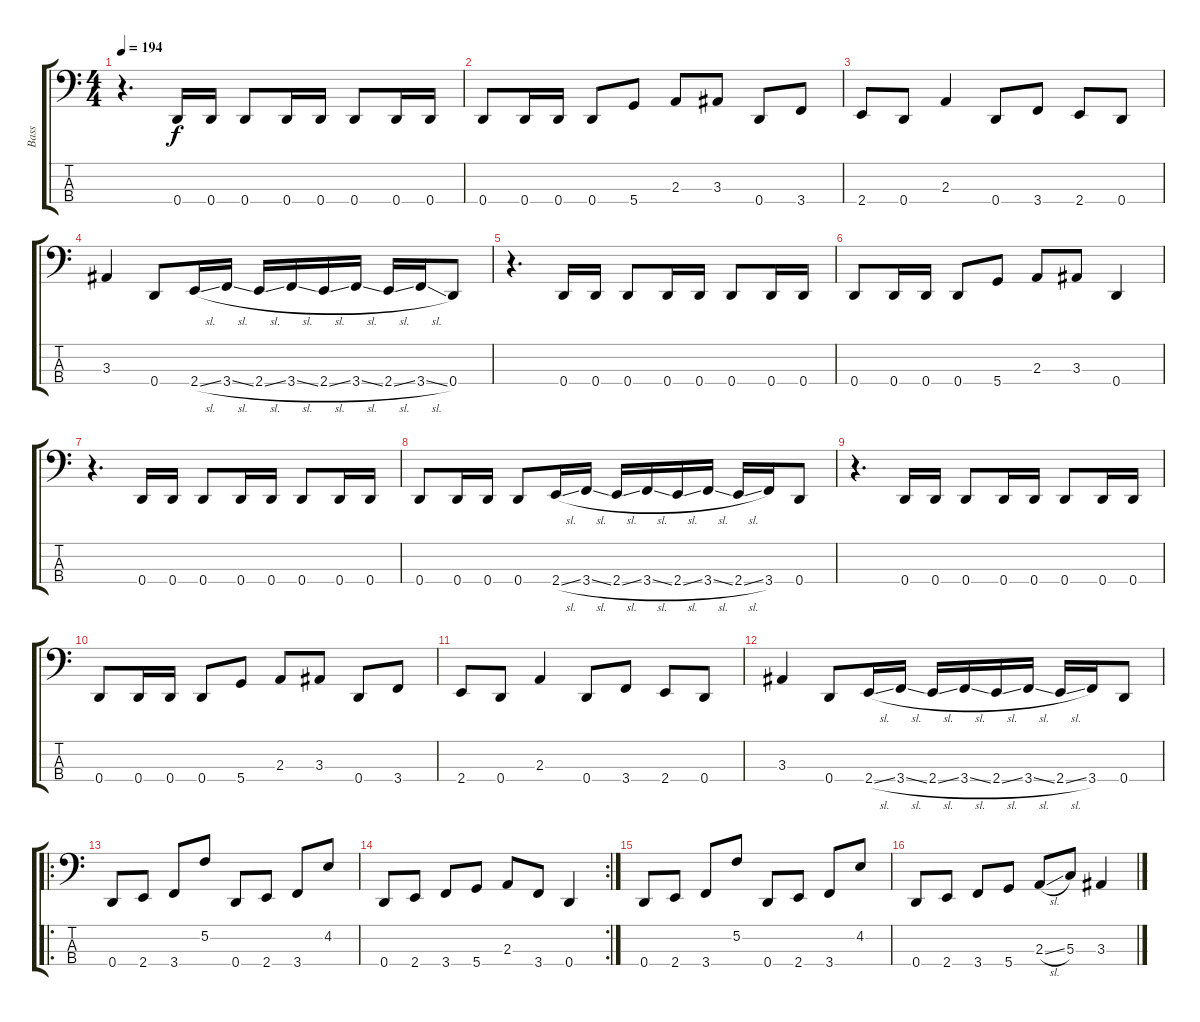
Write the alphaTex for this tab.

\track ("Bass" "Bass") {instrument electricbassfinger}
\staff {score tabs}
\tuning (F2 C2 G1 D1) {hide}
\ts (4 4)
\tempo 194
\clef f4
\ks c
r.4{d dy f} 0.4.16 0.4.16 0.4.8 0.4.16 0.4.16 0.4.8 0.4.16 0.4.16 |
0.4.8 0.4.16 0.4.16 0.4.8 5.4.8 2.3.8 3.3.8 0.4.8 3.4.8 |
2.4.8 0.4.8 2.3.4 0.4.8 3.4.8 2.4.8 0.4.8 |
3.3.4 0.4.8 2.4{sl}.16 3.4{sl}.16 2.4{sl}.16 3.4{sl}.16 2.4{sl}.16 3.4{sl}.16 2.4{sl}.16 3.4{sl}.16 0.4.8 |
r.4{d} 0.4.16 0.4.16 0.4.8 0.4.16 0.4.16 0.4.8 0.4.16 0.4.16 |
0.4.8 0.4.16 0.4.16 0.4.8 5.4.8 2.3.8 3.3.8 0.4.4 |
r.4{d} 0.4.16 0.4.16 0.4.8 0.4.16 0.4.16 0.4.8 0.4.16 0.4.16 |
0.4.8 0.4.16 0.4.16 0.4.8 2.4{sl}.16 3.4{sl}.16 2.4{sl}.16 3.4{sl}.16 2.4{sl}.16 3.4{sl}.16 2.4{sl}.16 3.4.16 0.4.8 |
r.4{d} 0.4.16 0.4.16 0.4.8 0.4.16 0.4.16 0.4.8 0.4.16 0.4.16 |
0.4.8 0.4.16 0.4.16 0.4.8 5.4.8 2.3.8 3.3.8 0.4.8 3.4.8 |
2.4.8 0.4.8 2.3.4 0.4.8 3.4.8 2.4.8 0.4.8 |
3.3.4 0.4.8 2.4{sl}.16 3.4{sl}.16 2.4{sl}.16 3.4{sl}.16 2.4{sl}.16 3.4{sl}.16 2.4{sl}.16 3.4.16 0.4.8 |
\ro
0.4.8 2.4.8 3.4.8 5.2.8 0.4.8 2.4.8 3.4.8 4.2.8 |
\rc 2
0.4.8 2.4.8 3.4.8 5.4.8 2.3.8 3.4.8 0.4.4 |
0.4.8 2.4.8 3.4.8 5.2.8 0.4.8 2.4.8 3.4.8 4.2.8 |
0.4.8 2.4.8 3.4.8 5.4.8 2.3{sl}.8 5.3.8 3.3.4
